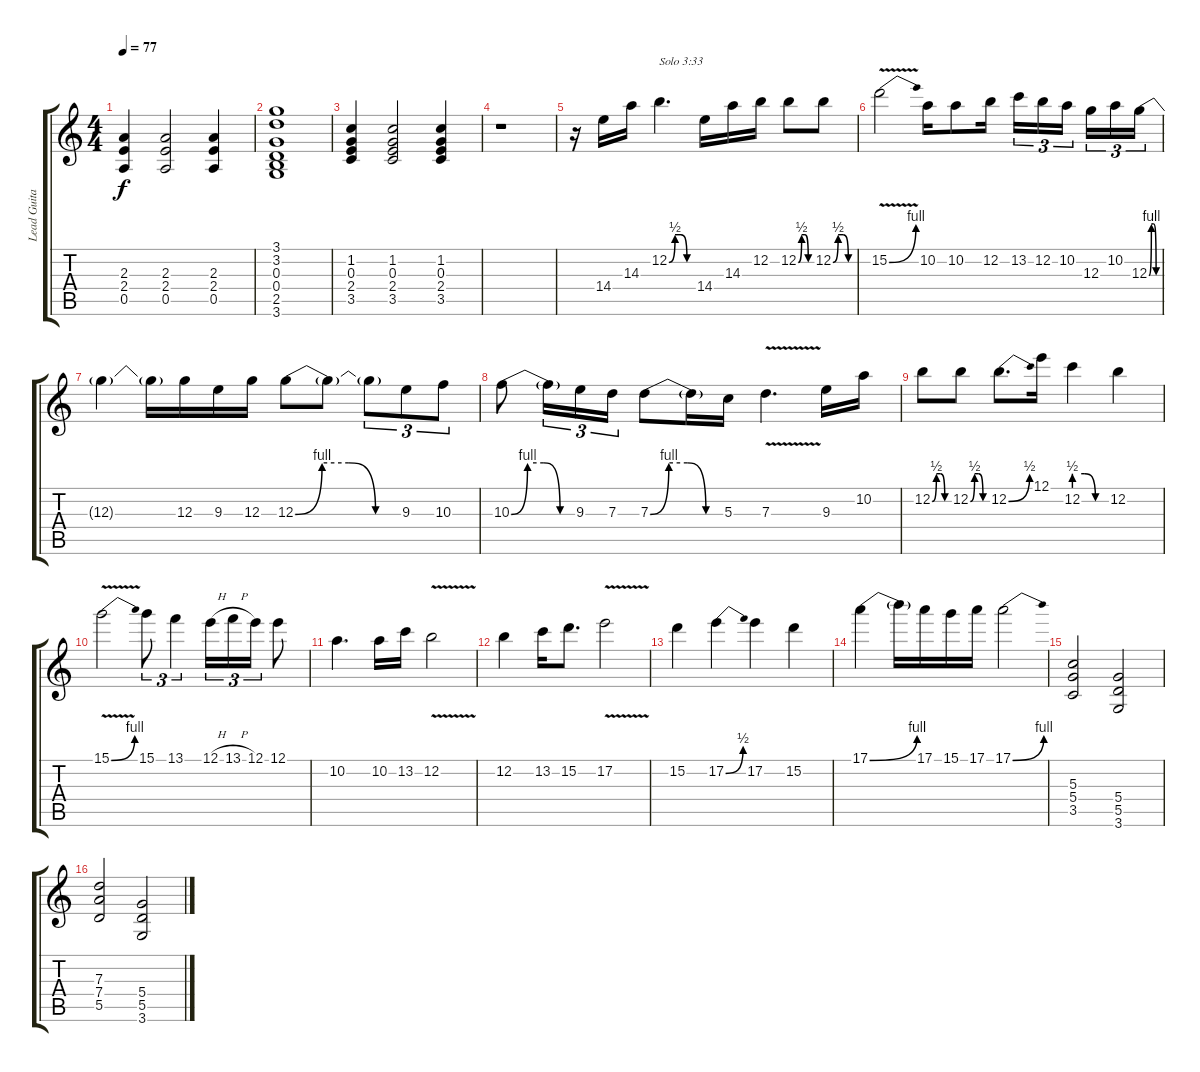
\track ("Lead Guitar" "Lead Guita") {instrument acousticguitarsteel}
\staff {score tabs}
\tuning (E4 B3 G3 D3 A2 E2) {hide}
\ts (4 4)
\tempo 77
\clef g2
\ks c
(2.3 2.4 0.5).4{dy f} (2.3 2.4 0.5).2 (2.3 2.4 0.5).4 |
(3.1 3.2 0.3 0.4 2.5 3.6).1 |
(1.2 0.3 2.4 3.5).4 (1.2 0.3 2.4 3.5).2 (1.2 0.3 2.4 3.5).4 |
r.1 |
r.16{volume 11 instrument distortionguitar} 14.4.16 14.3.16 12.2{be (custom 0 0 15 2 30 2 45 0 60 0)}.4{d txt "Solo 3:33"} 14.4.16 14.3.16 12.2.16 12.2{be (custom 0 0 15 2 30 2 45 0 60 0)}.8 12.2{be (custom 0 0 15 2 30 2 45 0 60 0)}.8 |
15.2{be (bend 0 0 60 4) v}.2 10.2.16 10.2.8 12.2.16 13.2.16{tu (3 2)} 12.2.16{tu (3 2)} 10.2.16{tu (3 2) beam splitsecondary} 12.3.16{tu (3 2)} 10.2.16{tu (3 2)} 12.3{be (custom 0 0 15 4 30 4 45 0 60 0)}.16{tu (3 2)} |
12.3{t}.4 12.3{t}.16 12.3.16 9.3.16 12.3.16 12.3{be (custom 0 0 15 4 30 4 45 0 60 0)}.8 12.3{t}.8 12.3{t}.8{tu (3 2)} 9.3.8{tu (3 2)} 10.3.8{tu (3 2)} |
10.3{be (custom 0 0 15 4 30 4 45 0 60 0)}.8 10.3{t}.16{tu (3 2)} 9.3.16{tu (3 2)} 7.3.16{tu (3 2)} 7.3{be (custom 0 0 15 4 30 4 45 0 60 0)}.8 7.3{t}.16 5.3.16 7.3{v}.4{d} 9.3.16 10.2.16 |
12.2{be (custom 0 0 15 2 30 2 45 0 60 0)}.8 12.2{be (custom 0 0 15 2 30 2 45 0 60 0)}.8 12.2{be (bend 0 0 60 2)}.8{d} 12.1.16 12.2{be (custom 0 2 20 2 40 0 60 0)}.4 12.2.4 |
15.1{be (bend 0 0 60 4) v}.2 15.1.8{tu (3 2)} 13.1.4{tu (3 2)} 12.1{h}.16{tu (3 2)} 13.1{h}.16{tu (3 2)} 12.1.16{tu (3 2)} 12.1.8 |
10.2.4{d} 10.2.16 13.2.16 12.2{v}.2 |
12.2.4 13.2.16 15.2.8{d} 17.2{v}.2 |
15.2.4 17.2{be (bend 0 0 60 2)}.4 17.2.4 15.2.4 |
17.1{be (bend 0 0 60 4)}.4 17.1{t}.16 17.1.16 15.1.16 17.1.16 17.1{be (bend 0 0 60 4)}.2 |
(5.3 5.4 3.5).2{instrument distortionguitar} (5.4 5.5 3.6).2 |
(7.3 7.4 5.5).2 (5.4 5.5 3.6).2
